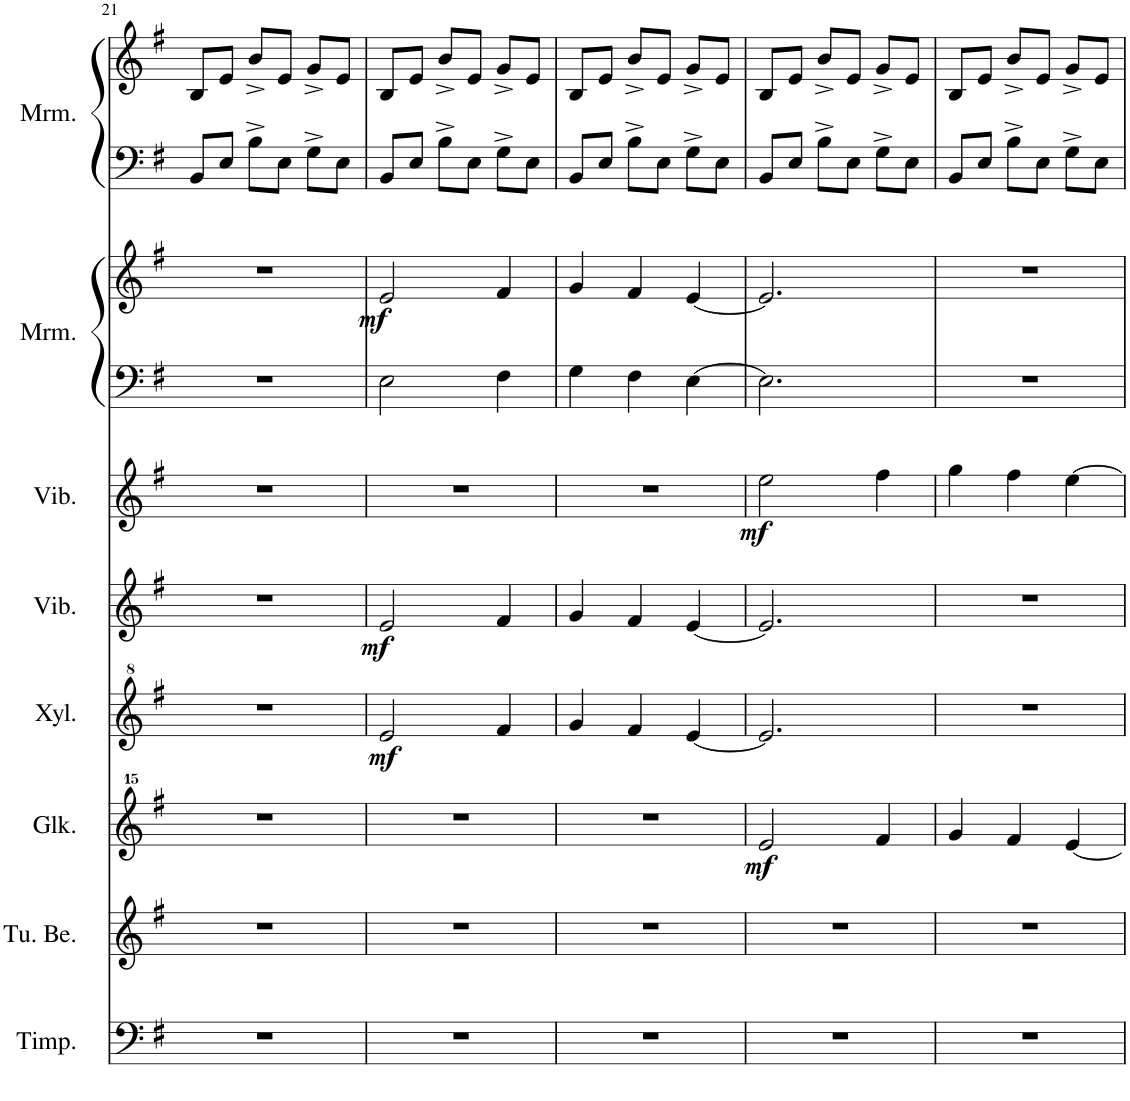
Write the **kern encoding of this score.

**kern	**kern	**kern	**dynam	**kern	**dynam	**kern	**dynam	**kern	**dynam	**kern	**kern	**dynam	**kern	**kern
*part8	*part7	*part6	*part6	*part5	*part5	*part4	*part4	*part3	*part3	*part2	*part2	*part2	*part1	*part1
*staff10	*staff9	*staff8	*staff8	*staff7	*staff7	*staff6	*staff6	*staff5	*staff5	*staff4	*staff3	*staff3/4	*staff2	*staff1
*I"Timpani	*I"Tubular Bells	*I"Glockenspiel	*	*I"Xylophone	*	*I"Vibraphone	*	*I"Vibraphone	*	*I"Marimba	*	*	*I"Marimba	*
*I'Timp.	*I'Tu. Be.	*I'Glk.	*	*I'Xyl.	*	*I'Vib.	*	*I'Vib.	*	*I'Mrm.	*	*	*I'Mrm.	*
!!LO:PB:g=z
*clefF4	*clefG2	*clefG^^2	*	*clefG^2	*	*clefG2	*	*clefG2	*	*clefF4	*clefG2	*	*clefF4	*clefG2
*k[f#]	*k[f#]	*k[f#]	*	*k[f#]	*	*k[f#]	*	*k[f#]	*	*k[f#]	*k[f#]	*	*k[f#]	*k[f#]
*M3/4	*M3/4	*M3/4	*	*M3/4	*	*M3/4	*	*M3/4	*	*M3/4	*M3/4	*	*M3/4	*M3/4
=21	=21	=21	=21	=21	=21	=21	=21	=21	=21	=21	=21	=21	=21	=21
2.r	2.r	2.r	.	2.r	.	2.r	.	2.r	.	2.r	2.r	.	8BB/L	8B/L
.	.	.	.	.	.	.	.	.	.	.	.	.	8E/J	8e/J
.	.	.	.	.	.	.	.	.	.	.	.	.	8B^\L	8b^/L
.	.	.	.	.	.	.	.	.	.	.	.	.	8E\J	8e/J
.	.	.	.	.	.	.	.	.	.	.	.	.	8G^\L	8g^/L
.	.	.	.	.	.	.	.	.	.	.	.	.	8E\J	8e/J
=22	=22	=22	=22	=22	=22	=22	=22	=22	=22	=22	=22	=22	=22	=22
!	!	!	!	!	!LO:DY:b	!	!LO:DY:b	!	!	!	!	!LO:DY:b	!	!
2.r	2.r	2.r	.	2ee/	mf	2e/	mf	2.r	.	2E\	2e/	mf	8BB/L	8B/L
.	.	.	.	.	.	.	.	.	.	.	.	.	8E/J	8e/J
.	.	.	.	.	.	.	.	.	.	.	.	.	8B^\L	8b^/L
.	.	.	.	.	.	.	.	.	.	.	.	.	8E\J	8e/J
.	.	.	.	4ff#/	.	4f#/	.	.	.	4F#\	4f#/	.	8G^\L	8g^/L
.	.	.	.	.	.	.	.	.	.	.	.	.	8E\J	8e/J
=23	=23	=23	=23	=23	=23	=23	=23	=23	=23	=23	=23	=23	=23	=23
2.r	2.r	2.r	.	4gg/	.	4g/	.	2.r	.	4G\	4g/	.	8BB/L	8B/L
.	.	.	.	.	.	.	.	.	.	.	.	.	8E/J	8e/J
.	.	.	.	4ff#/	.	4f#/	.	.	.	4F#\	4f#/	.	8B^\L	8b^/L
.	.	.	.	.	.	.	.	.	.	.	.	.	8E\J	8e/J
.	.	.	.	[4ee/	.	[4e/	.	.	.	[4E\	[4e/	.	8G^\L	8g^/L
.	.	.	.	.	.	.	.	.	.	.	.	.	8E\J	8e/J
=24	=24	=24	=24	=24	=24	=24	=24	=24	=24	=24	=24	=24	=24	=24
!	!	!	!LO:DY:b	!	!	!	!	!	!LO:DY:b	!	!	!	!	!
2.r	2.r	2eee/	mf	2.ee/]	.	2.e/]	.	2ee\	mf	2.E\]	2.e/]	.	8BB/L	8B/L
.	.	.	.	.	.	.	.	.	.	.	.	.	8E/J	8e/J
.	.	.	.	.	.	.	.	.	.	.	.	.	8B^\L	8b^/L
.	.	.	.	.	.	.	.	.	.	.	.	.	8E\J	8e/J
.	.	4fff#/	.	.	.	.	.	4ff#\	.	.	.	.	8G^\L	8g^/L
.	.	.	.	.	.	.	.	.	.	.	.	.	8E\J	8e/J
=25	=25	=25	=25	=25	=25	=25	=25	=25	=25	=25	=25	=25	=25	=25
2.r	2.r	4ggg/	.	2.r	.	2.r	.	4gg\	.	2.r	2.r	.	8BB/L	8B/L
.	.	.	.	.	.	.	.	.	.	.	.	.	8E/J	8e/J
.	.	4fff#/	.	.	.	.	.	4ff#\	.	.	.	.	8B^\L	8b^/L
.	.	.	.	.	.	.	.	.	.	.	.	.	8E\J	8e/J
.	.	[4eee/	.	.	.	.	.	[4ee\	.	.	.	.	8G^\L	8g^/L
.	.	.	.	.	.	.	.	.	.	.	.	.	8E\J	8e/J
=	=	=	=	=	=	=	=	=	=	=	=	=	=	=
*-	*-	*-	*-	*-	*-	*-	*-	*-	*-	*-	*-	*-	*-	*-
